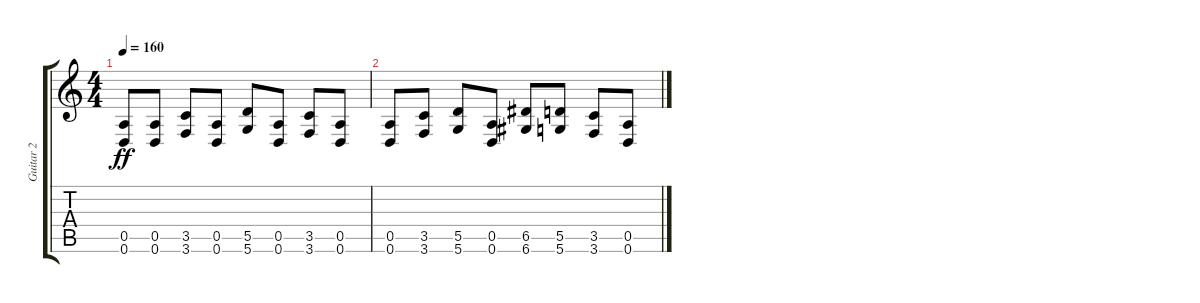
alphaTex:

\track ("Guitar 2" "Guitar 2") {instrument distortionguitar}
\staff {score tabs}
\tuning (E4 B3 G3 D3 A2 D2) {hide}
\ts (4 4)
\tempo 160
\clef g2
\ks c
(0.5 0.6).8{dy ff} (0.5 0.6).8 (3.5 3.6).8 (0.5 0.6).8 (5.5 5.6).8 (0.5 0.6).8 (3.5 3.6).8 (0.5 0.6).8 |
(0.5 0.6).8 (3.5 3.6).8 (5.5 5.6).8 (0.5 0.6).8 (6.5 6.6).8 (5.5 5.6).8 (3.5 3.6).8 (0.5 0.6).8
